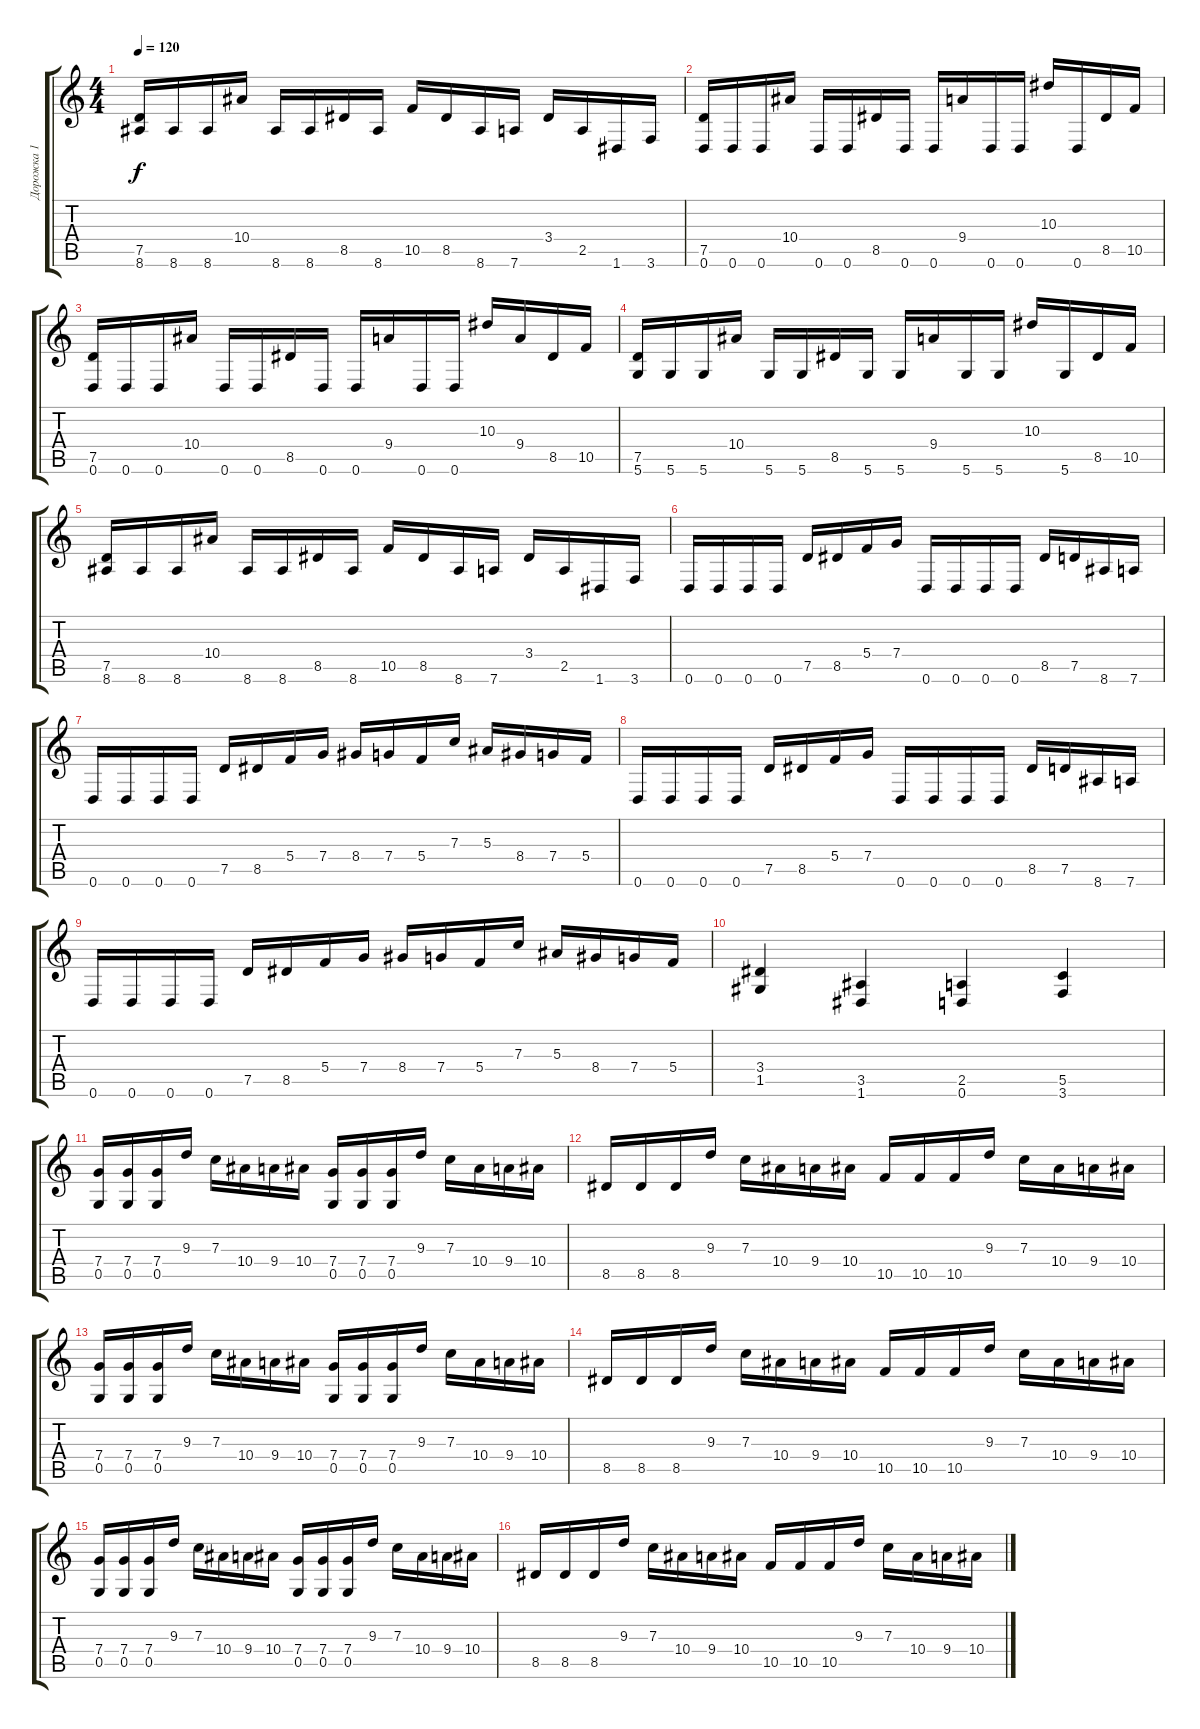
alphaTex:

\track ("Дорожка 1" "Дорожка 1") {instrument distortionguitar}
\staff {score tabs}
\tuning (D4 A3 F3 C3 G2 D2) {hide}
\ts (4 4)
\tempo 120
\clef g2
\ks c
(7.5 8.6).16{dy f} 8.6.16 8.6.16 10.4.16 8.6.16 8.6.16 8.5.16 8.6.16 10.5.16 8.5.16 8.6.16 7.6.16 3.4.16 2.5.16 1.6.16 3.6.16 |
(7.5 0.6).16 0.6.16 0.6.16 10.4.16 0.6.16 0.6.16 8.5.16 0.6.16 0.6.16 9.4.16 0.6.16 0.6.16 10.3.16 0.6.16 8.5.16 10.5.16 |
(7.5 0.6).16 0.6.16 0.6.16 10.4.16 0.6.16 0.6.16 8.5.16 0.6.16 0.6.16 9.4.16 0.6.16 0.6.16 10.3.16 9.4.16 8.5.16 10.5.16 |
(7.5 5.6).16 5.6.16 5.6.16 10.4.16 5.6.16 5.6.16 8.5.16 5.6.16 5.6.16 9.4.16 5.6.16 5.6.16 10.3.16 5.6.16 8.5.16 10.5.16 |
(7.5 8.6).16 8.6.16 8.6.16 10.4.16 8.6.16 8.6.16 8.5.16 8.6.16 10.5.16 8.5.16 8.6.16 7.6.16 3.4.16 2.5.16 1.6.16 3.6.16 |
0.6.16 0.6.16 0.6.16 0.6.16 7.5.16 8.5.16 5.4.16 7.4.16 0.6.16 0.6.16 0.6.16 0.6.16 8.5.16 7.5.16 8.6.16 7.6.16 |
0.6.16 0.6.16 0.6.16 0.6.16 7.5.16 8.5.16 5.4.16 7.4.16 8.4.16 7.4.16 5.4.16 7.3.16 5.3.16 8.4.16 7.4.16 5.4.16 |
0.6.16 0.6.16 0.6.16 0.6.16 7.5.16 8.5.16 5.4.16 7.4.16 0.6.16 0.6.16 0.6.16 0.6.16 8.5.16 7.5.16 8.6.16 7.6.16 |
0.6.16 0.6.16 0.6.16 0.6.16 7.5.16 8.5.16 5.4.16 7.4.16 8.4.16 7.4.16 5.4.16 7.3.16 5.3.16 8.4.16 7.4.16 5.4.16 |
(3.4 1.5).4 (3.5 1.6).4 (2.5 0.6).4 (5.5 3.6).4 |
(7.4 0.5).16 (7.4 0.5).16 (7.4 0.5).16 9.3.16 7.3.16 10.4.16 9.4.16 10.4.16 (7.4 0.5).16 (7.4 0.5).16 (7.4 0.5).16 9.3.16 7.3.16 10.4.16 9.4.16 10.4.16 |
8.5.16 8.5.16 8.5.16 9.3.16 7.3.16 10.4.16 9.4.16 10.4.16 10.5.16 10.5.16 10.5.16 9.3.16 7.3.16 10.4.16 9.4.16 10.4.16 |
(7.4 0.5).16 (7.4 0.5).16 (7.4 0.5).16 9.3.16 7.3.16 10.4.16 9.4.16 10.4.16 (7.4 0.5).16 (7.4 0.5).16 (7.4 0.5).16 9.3.16 7.3.16 10.4.16 9.4.16 10.4.16 |
8.5.16 8.5.16 8.5.16 9.3.16 7.3.16 10.4.16 9.4.16 10.4.16 10.5.16 10.5.16 10.5.16 9.3.16 7.3.16 10.4.16 9.4.16 10.4.16 |
(7.4 0.5).16 (7.4 0.5).16 (7.4 0.5).16 9.3.16 7.3.16 10.4.16 9.4.16 10.4.16 (7.4 0.5).16 (7.4 0.5).16 (7.4 0.5).16 9.3.16 7.3.16 10.4.16 9.4.16 10.4.16 |
8.5.16 8.5.16 8.5.16 9.3.16 7.3.16 10.4.16 9.4.16 10.4.16 10.5.16 10.5.16 10.5.16 9.3.16 7.3.16 10.4.16 9.4.16 10.4.16
